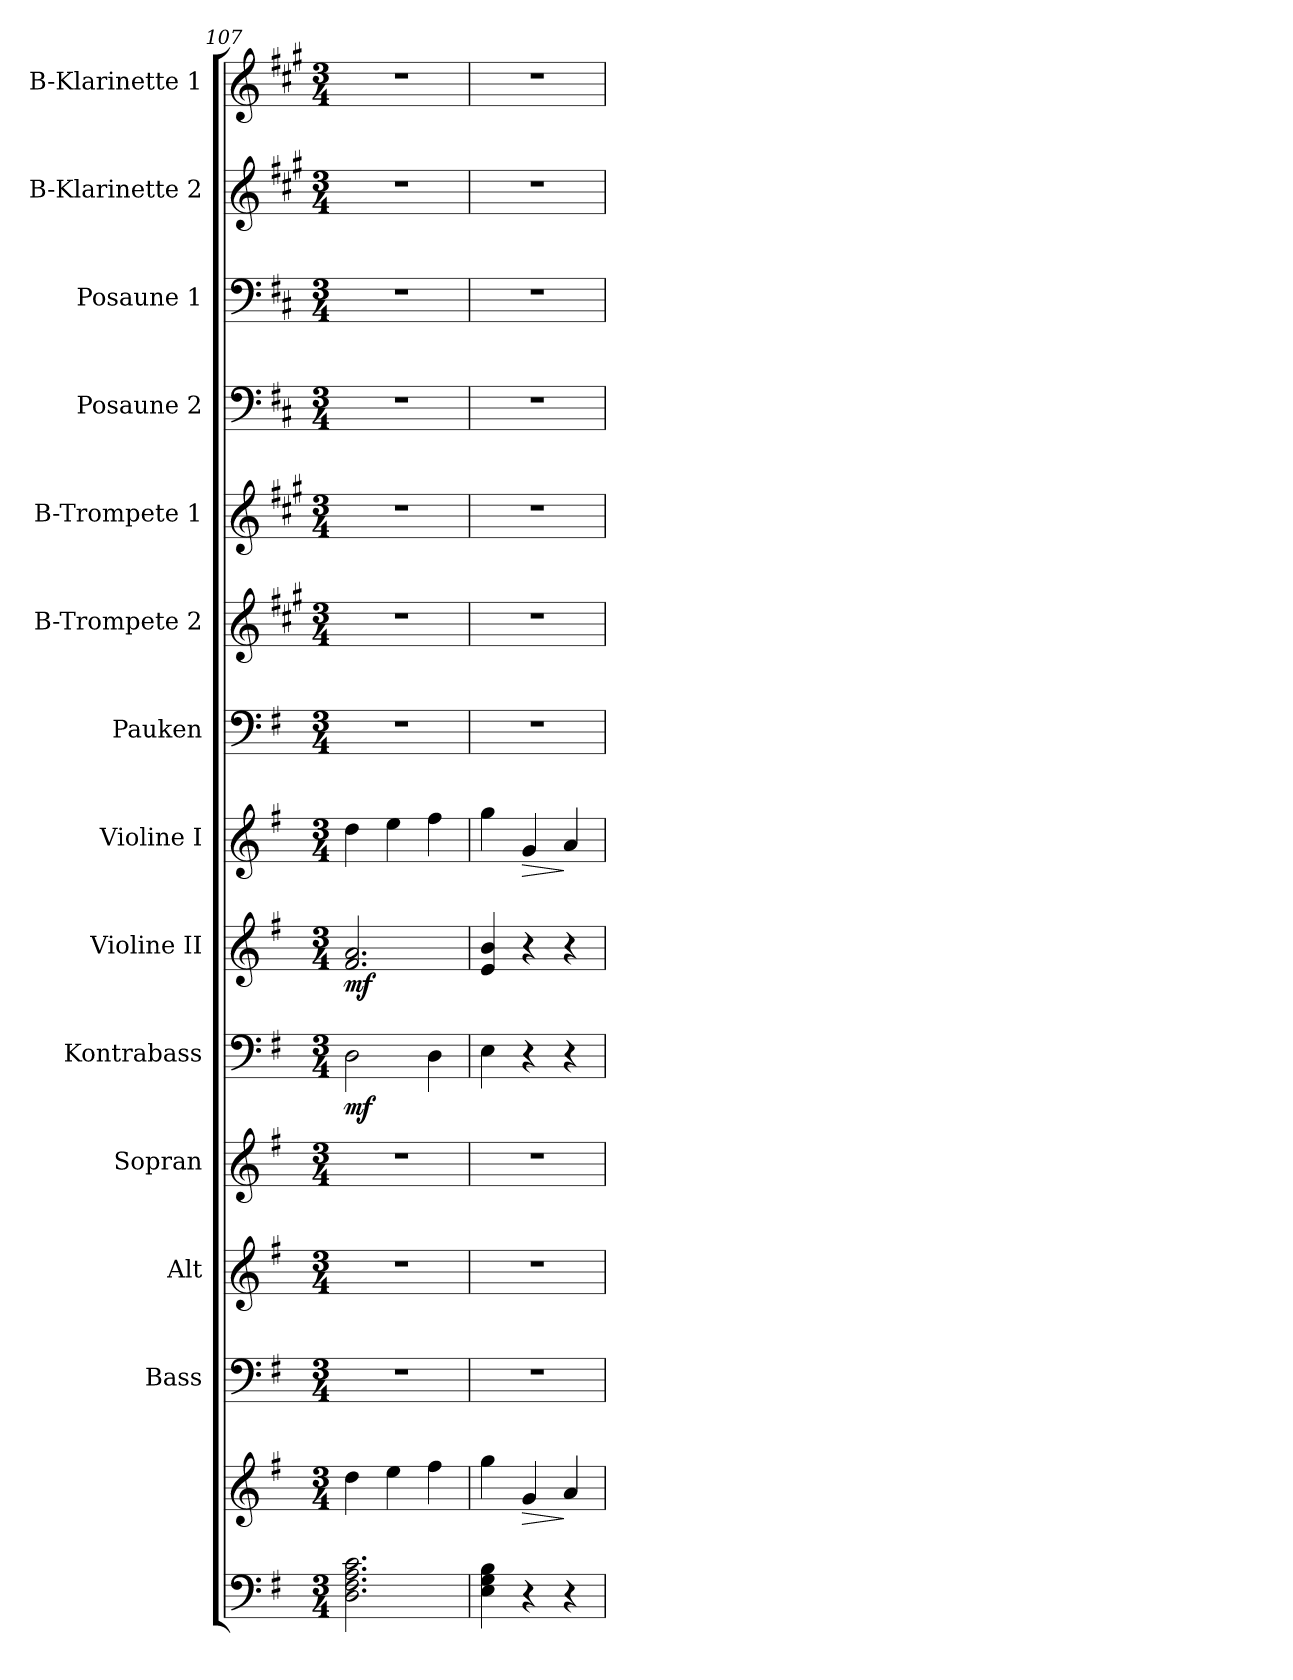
**kern	**kern	**dynam	**kern	**kern	**kern	**kern	**dynam	**kern	**dynam	**kern	**dynam	**kern	**kern	**kern	**kern	**kern	**kern	**kern
*part14	*part14	*part14	*part13	*part12	*part11	*part10	*part10	*part9	*part9	*part8	*part8	*part7	*part6	*part5	*part4	*part3	*part2	*part1
*staff15	*staff14	*staff14/15	*staff13	*staff12	*staff11	*staff10	*staff10	*staff9	*staff9	*staff8	*staff8	*staff7	*staff6	*staff5	*staff4	*staff3	*staff2	*staff1
*	*	*	*I"Bass	*I"Alt	*I"Sopran	*I"Kontrabass	*	*I"Violine II	*	*I"Violine I	*	*I"Pauken	*I"B-Trompete 2	*I"B-Trompete 1	*I"Posaune 2	*I"Posaune 1	*I"B-Klarinette 2	*I"B-Klarinette 1
*	*	*	*I'B.	*I'A.	*I'S.	*I'Kb.	*	*I'Vl. II	*	*I'Vl. I	*	*I'Pk.	*I'B Trp. 2	*I'B Trp. 1	*I'Pos. 2	*I'Pos. 1	*I'B Kl. 2	*I'B Kl. 1
*clefF4	*clefG2	*	*clefF4	*clefG2	*clefG2	*clefF4	*	*clefG2	*	*clefG2	*	*clefF4	*clefG2	*clefG2	*clefF4	*clefF4	*clefG2	*clefG2
*	*	*	*	*	*	*ITrd7c12	*	*	*	*	*	*	*ITrd1c2	*ITrd1c2	*ITrd4c7	*ITrd4c7	*ITrd1c2	*ITrd1c2
*k[f#]	*k[f#]	*	*k[f#]	*k[f#]	*k[f#]	*k[f#]	*	*k[f#]	*	*k[f#]	*	*k[f#]	*k[f#]	*k[f#]	*k[f#]	*k[f#]	*k[f#]	*k[f#]
*G:	*G:	*	*G:	*G:	*G:	*G:	*	*G:	*	*G:	*	*G:	*G:	*G:	*G:	*G:	*G:	*G:
*M3/4	*M3/4	*	*M3/4	*M3/4	*M3/4	*M3/4	*	*M3/4	*	*M3/4	*	*M3/4	*M3/4	*M3/4	*M3/4	*M3/4	*M3/4	*M3/4
=107	=107	=107	=107	=107	=107	=107	=107	=107	=107	=107	=107	=107	=107	=107	=107	=107	=107	=107
!	!	!	!	!	!	!	!LO:DY:b	!	!LO:DY:b	!	!	!	!	!	!	!	!	!
2.D\ 2.F#\ 2.A\ 2.c\	4dd\	.	2.r	2.r	2.r	2DD\	mf	2.f#/ 2.a/	mf	4dd\	.	2.r	2.r	2.r	2.r	2.r	2.r	2.r
.	4ee\	.	.	.	.	.	.	.	.	4ee\	.	.	.	.	.	.	.	.
.	4ff#\	.	.	.	.	4DD\	.	.	.	4ff#\	.	.	.	.	.	.	.	.
=108	=108	=108	=108	=108	=108	=108	=108	=108	=108	=108	=108	=108	=108	=108	=108	=108	=108	=108
4E\ 4G\ 4B\	4gg\	.	2.r	2.r	2.r	4EE\	.	4e/ 4b/	.	4gg\	.	2.r	2.r	2.r	2.r	2.r	2.r	2.r
!	!	!LO:HP:b	!	!	!	!	!	!	!	!	!LO:HP:b	!	!	!	!	!	!	!
4r	4g/	>	.	.	.	4r	.	4r	.	4g/	>	.	.	.	.	.	.	.
4r	4a/	]	.	.	.	4r	.	4r	.	4a/	]	.	.	.	.	.	.	.
=	=	=	=	=	=	=	=	=	=	=	=	=	=	=	=	=	=	=
*-	*-	*-	*-	*-	*-	*-	*-	*-	*-	*-	*-	*-	*-	*-	*-	*-	*-	*-
